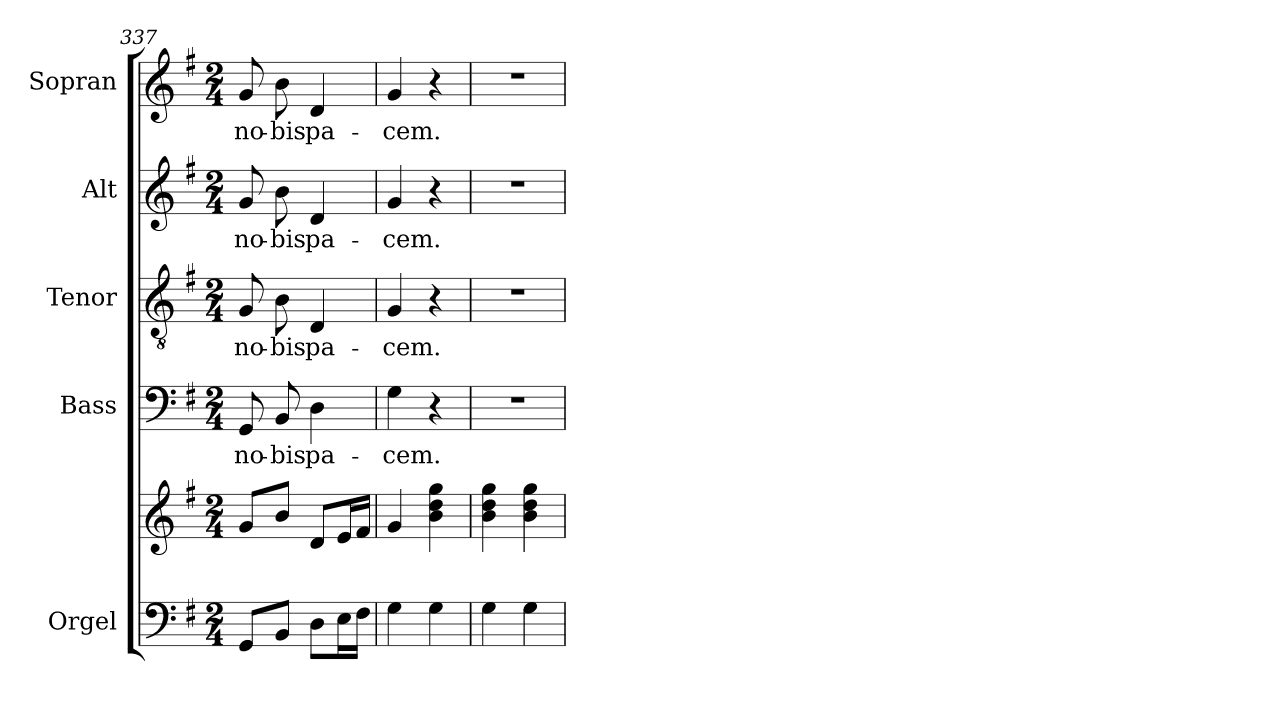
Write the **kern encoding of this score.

**kern	**kern	**kern	**text	**kern	**text	**kern	**text	**kern	**text
*part5	*part5	*part4	*part4	*part3	*part3	*part2	*part2	*part1	*part1
*staff6	*staff5	*staff4	*staff4	*staff3	*staff3	*staff2	*staff2	*staff1	*staff1
*I"Orgel	*	*I"Bass	*	*I"Tenor	*	*I"Alt	*	*I"Sopran	*
*I'Org.	*	*I'B.	*	*I'T.	*	*I'A.	*	*I'S.	*
*clefF4	*clefG2	*clefF4	*	*clefGv2	*	*clefG2	*	*clefG2	*
*k[f#]	*k[f#]	*k[f#]	*	*k[f#]	*	*k[f#]	*	*k[f#]	*
*G:	*G:	*G:	*	*G:	*	*G:	*	*G:	*
*M2/4	*M2/4	*M2/4	*	*M2/4	*	*M2/4	*	*M2/4	*
=337	=337	=337	=337	=337	=337	=337	=337	=337	=337
!	!	!	!LO:LY:b	!	!LO:LY:b	!	!LO:LY:b	!	!LO:LY:b
8GG/L	8g/L	8GG/	no-	8G/	no-	8g/	no-	8g/	no-
!	!	!	!LO:LY:b	!	!LO:LY:b	!	!LO:LY:b	!	!LO:LY:b
8BB/J	8b/J	8BB/	-bis	8B\	-bis	8b\	-bis	8b\	-bis
!	!	!	!LO:LY:b	!	!LO:LY:b	!	!LO:LY:b	!	!LO:LY:b
8D\L	8d/L	4D\	pa-	4D/	pa-	4d/	pa-	4d/	pa-
16E\L	16e/L	.	.	.	.	.	.	.	.
16F#\JJ	16f#/JJ	.	.	.	.	.	.	.	.
=338	=338	=338	=338	=338	=338	=338	=338	=338	=338
!	!	!	!LO:LY:b	!	!LO:LY:b	!	!LO:LY:b	!	!LO:LY:b
4G\	4g/	4G\	-cem.	4G/	-cem.	4g/	-cem.	4g/	-cem.
4G\	4b\ 4dd\ 4gg\	4r	.	4r	.	4r	.	4r	.
=339	=339	=339	=339	=339	=339	=339	=339	=339	=339
4G\	4b\ 4dd\ 4gg\	2r	.	2r	.	2r	.	2r	.
4G\	4b\ 4dd\ 4gg\	.	.	.	.	.	.	.	.
=	=	=	=	=	=	=	=	=	=
*-	*-	*-	*-	*-	*-	*-	*-	*-	*-
